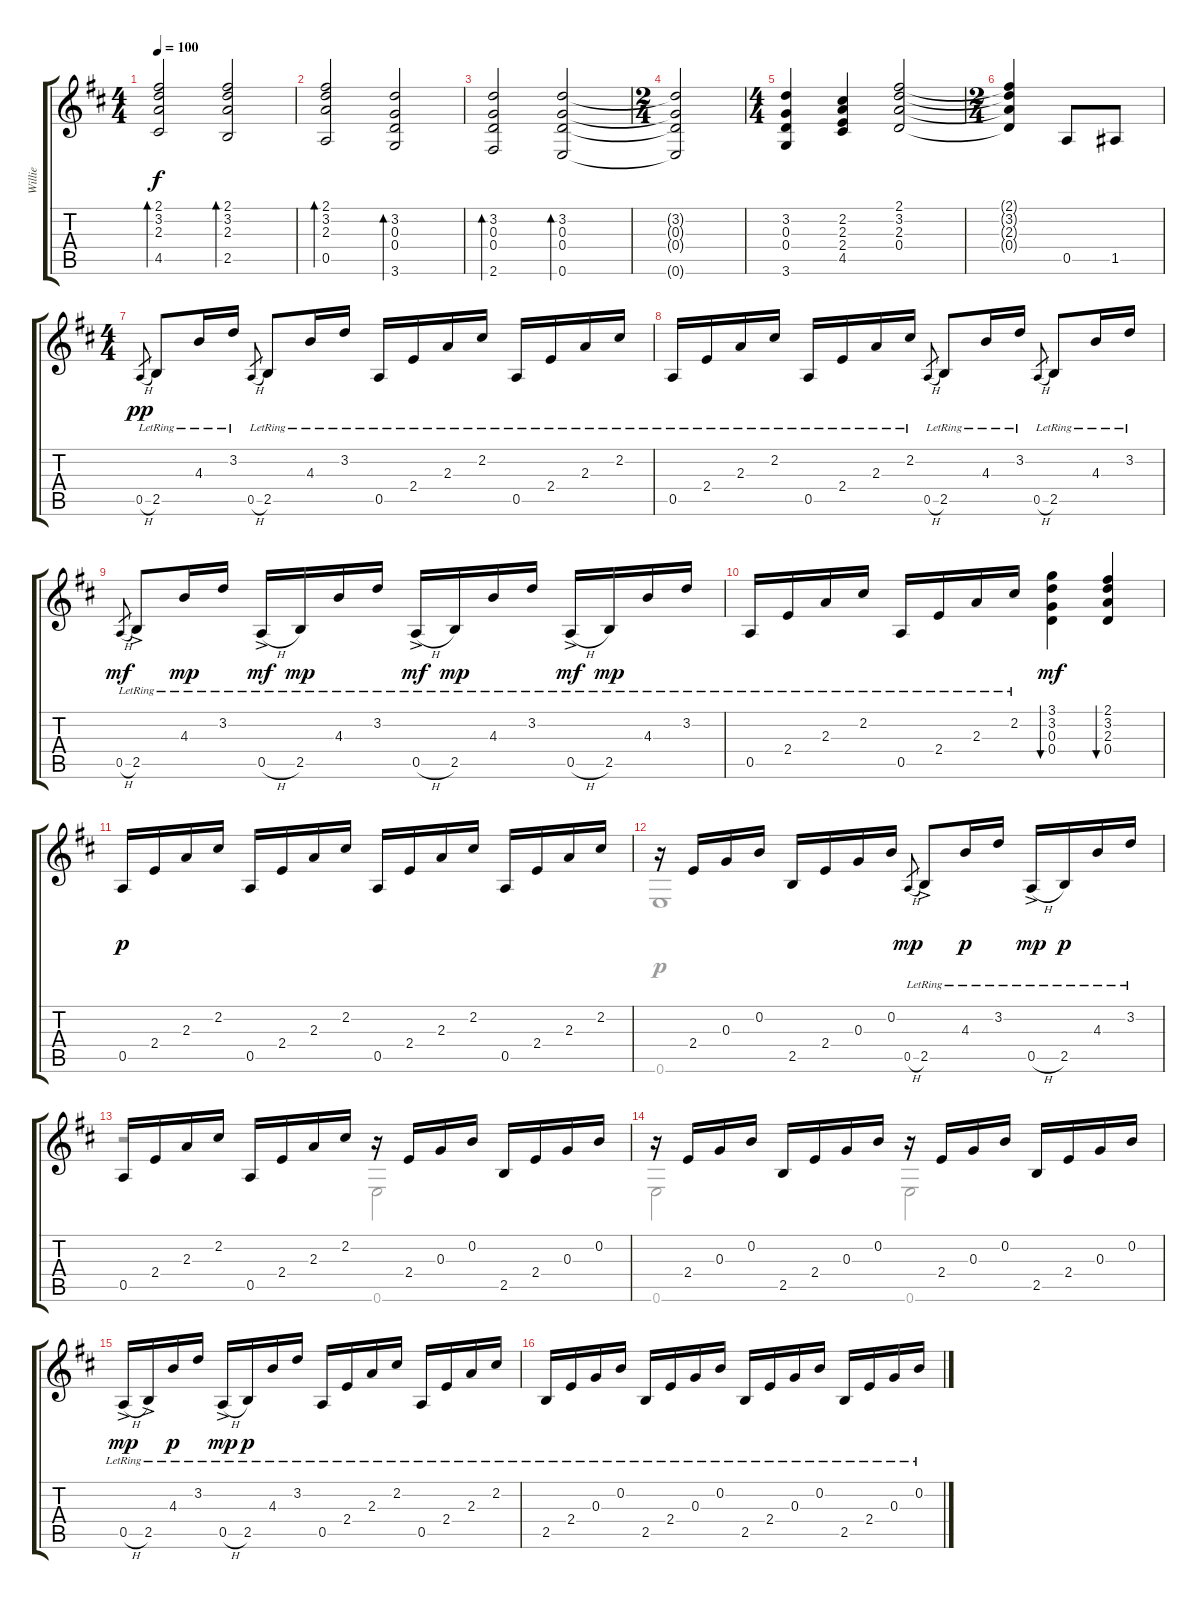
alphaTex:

\track ("Willie" "Willie") {instrument acousticguitarsteel}
\staff {score tabs}
\tuning (E4 B3 G3 D3 A2 E2) {hide}
\voice
\ts (4 4)
\tempo 100
\clef g2
\ks d
(2.1 3.2 2.3 4.5).2{bd 30 dy f} (2.1 3.2 2.3 2.5).2{bd 30} |
(2.1 3.2 2.3 0.5).2{bd 30} (3.2 0.3 0.4 3.6).2{bd 30} |
(3.2 0.3 0.4 2.6).2{bd 30} (3.2 0.3 0.4 0.6).2{bd 30} |
\ts (2 4)
(3.2{t} 0.3{t} 0.4{t} 0.6{t}).2 |
\ts (4 4)
(3.2 0.3 0.4 3.6).4 (2.2 2.3 2.4 4.5).4 (2.1 3.2 2.3 0.4).2 |
\ts (2 4)
(2.1{t} 3.2{t} 2.3{t} 0.4{t}).4 0.5.8 1.5.8 |
\ts (4 4)
0.5{h}.8{gr dy pp} 2.5{lr}.8 4.3{lr}.16 3.2{lr}.16 0.5{h}.8{gr} 2.5{lr}.8 4.3{lr}.16 3.2{lr}.16 0.5{lr}.16 2.4{lr}.16 2.3{lr}.16 2.2{lr}.16 0.5{lr}.16 2.4{lr}.16 2.3{lr}.16 2.2{lr}.16 |
0.5{lr}.16 2.4{lr}.16 2.3{lr}.16 2.2{lr}.16 0.5{lr}.16 2.4{lr}.16 2.3{lr}.16 2.2{lr}.16 0.5{h}.8{gr} 2.5{lr}.8 4.3{lr}.16 3.2{lr}.16 0.5{h}.8{gr} 2.5{lr}.8 4.3{lr}.16 3.2{lr}.16 |
0.5{h}.8{gr dy mf} 2.5{ac lr}.8 4.3{lr}.16{dy mp} 3.2{lr}.16 0.5{h ac lr}.16{dy mf} 2.5{lr}.16{dy mp} 4.3{lr}.16 3.2{lr}.16 0.5{h ac lr}.16{dy mf} 2.5{lr}.16{dy mp} 4.3{lr}.16 3.2{lr}.16 0.5{h ac lr}.16{dy mf} 2.5{lr}.16{dy mp} 4.3{lr}.16 3.2{lr}.16 |
0.5{lr}.16 2.4{lr}.16 2.3{lr}.16 2.2{lr}.16 0.5{lr}.16 2.4{lr}.16 2.3{lr}.16 2.2{lr}.16 (3.1 3.2 0.3 0.4).4{bu 30 dy mf} (2.1 3.2 2.3 0.4).4{bu 30} |
0.5.16{dy p} 2.4.16 2.3.16 2.2.16 0.5.16 2.4.16 2.3.16 2.2.16 0.5.16 2.4.16 2.3.16 2.2.16 0.5.16 2.4.16 2.3.16 2.2.16 |
r.16 2.4.16 0.3.16 0.2.16 2.5.16 2.4.16 0.3.16 0.2.16 0.5{h}.8{gr dy mp} 2.5{ac lr}.8 4.3{lr}.16{dy p} 3.2{lr}.16 0.5{h ac lr}.16{dy mp} 2.5{lr}.16{dy p} 4.3{lr}.16 3.2{lr}.16 |
0.5.16 2.4.16 2.3.16 2.2.16 0.5.16 2.4.16 2.3.16 2.2.16 r.16 2.4.16 0.3.16 0.2.16 2.5.16 2.4.16 0.3.16 0.2.16 |
r.16 2.4.16 0.3.16 0.2.16 2.5.16 2.4.16 0.3.16 0.2.16 r.16 2.4.16 0.3.16 0.2.16 2.5.16 2.4.16 0.3.16 0.2.16 |
0.5{h ac lr}.16{dy mp} 2.5{ac lr}.16 4.3{lr}.16{dy p} 3.2{lr}.16 0.5{h ac lr}.16{dy mp} 2.5{lr}.16{dy p} 4.3{lr}.16 3.2{lr}.16 0.5{lr}.16 2.4{lr}.16 2.3{lr}.16 2.2{lr}.16 0.5{lr}.16 2.4{lr}.16 2.3{lr}.16 2.2{lr}.16 |
2.5{lr}.16 2.4{lr}.16 0.3{lr}.16 0.2{lr}.16 2.5{lr}.16 2.4{lr}.16 0.3{lr}.16 0.2{lr}.16 2.5{lr}.16 2.4{lr}.16 0.3{lr}.16 0.2{lr}.16 2.5{lr}.16 2.4{lr}.16 0.3{lr}.16 0.2{lr}.16
\voice
\clef g2
\ottava regular
\simile none
\ks d
|
|
|
|
|
|
|
|
|
|
|
0.6.1 |
r.2 0.6.2 |
0.6.2 0.6.2 |
|
